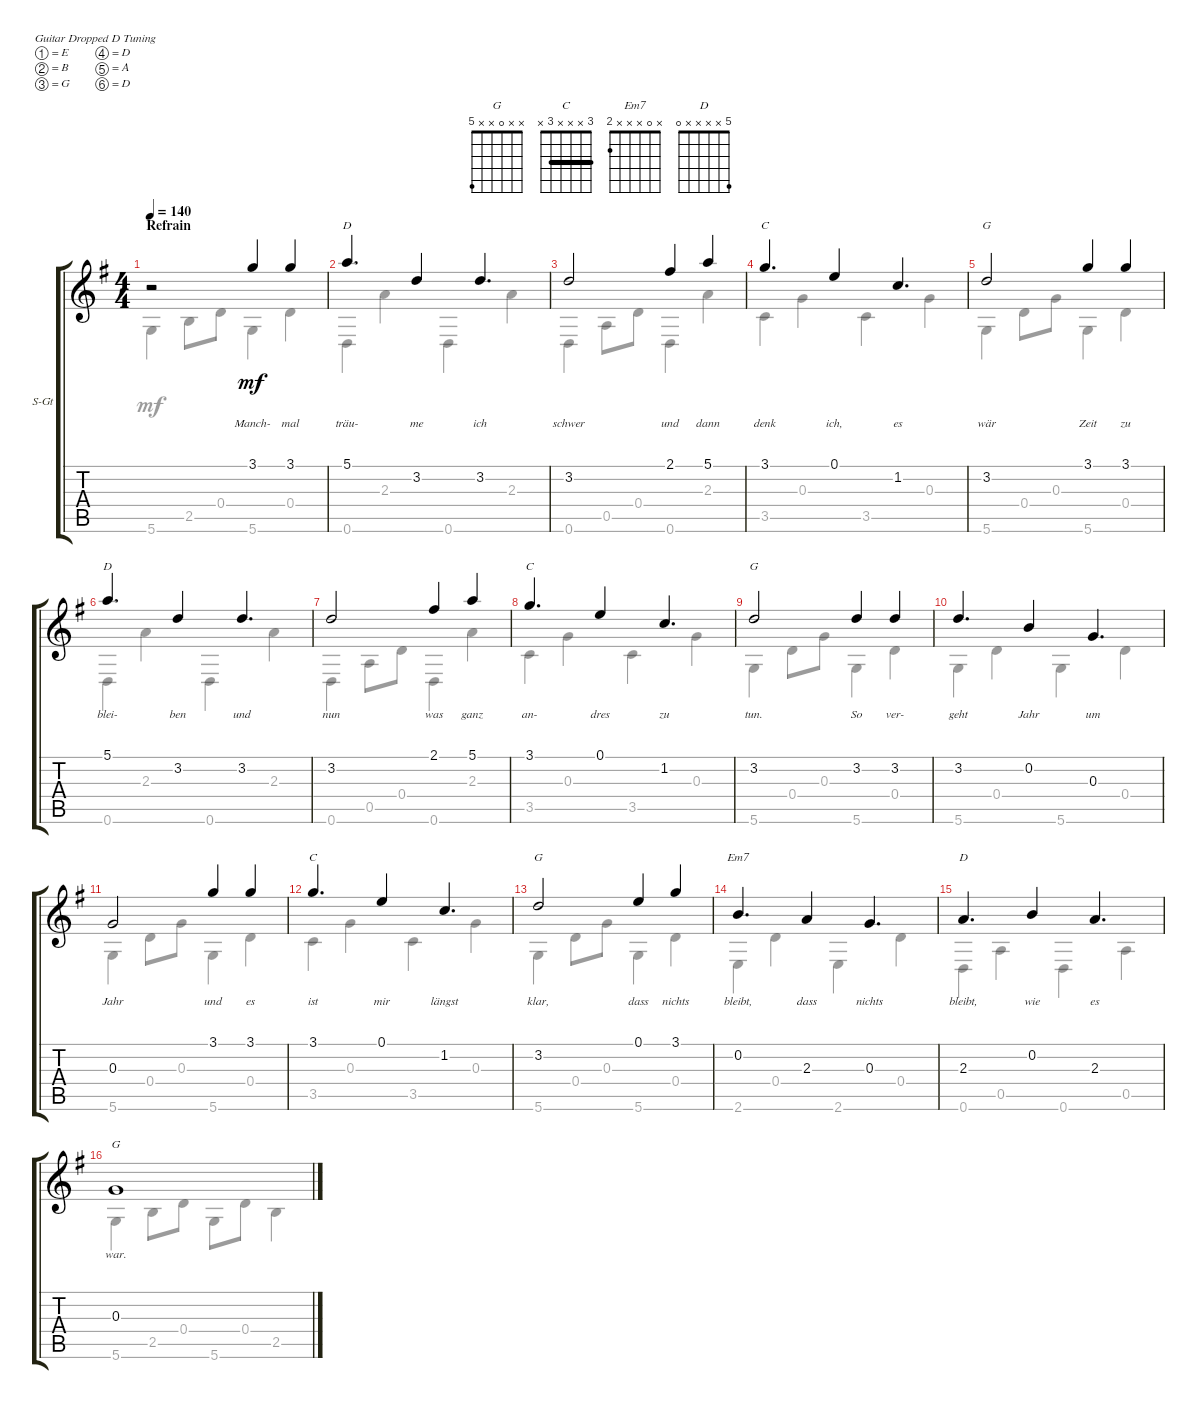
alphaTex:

\defaultSystemsLayout 4
\bracketExtendMode groupsimilarinstruments
\firstSystemTrackNameOrientation horizontal
\otherSystemsTrackNameOrientation horizontal
\track ("Steel Guitar" "S-Gt") {instrument acousticguitarsteel}
\staff {score tabs}
\tuning (E4 B3 G3 D3 A2 D2)
\chord ("G" x 3 x x x 5)
\chord ("C" 3 x x x 3 x) {barre 3}
\chord ("Em7" x 0 x x x 2)
\chord ("D" x x 2 x x 0)
\chord ("G" x x 0 x x 5)
\chord ("D" 5 x x x x 0)
\voice
\ts (4 4)
\section ("" "Refrain")
\tempo 140
\clef g2
\ks g
r.2{dy mf} 3.1.4{lyrics (0 "Manch-") lyrics (1 "") lyrics (2 "") lyrics (3 "") lyrics (4 "")} 3.1.4{lyrics (0 "mal") lyrics (1 "") lyrics (2 "") lyrics (3 "") lyrics (4 "")} |
5.1.4{d ch "D" lyrics (0 "träu-") lyrics (1 "") lyrics (2 "") lyrics (3 "") lyrics (4 "")} 3.2.4{lyrics (0 "me") lyrics (1 "") lyrics (2 "") lyrics (3 "") lyrics (4 "")} 3.2.4{d lyrics (0 "ich") lyrics (1 "") lyrics (2 "") lyrics (3 "") lyrics (4 "")} |
3.2.2{lyrics (0 "schwer") lyrics (1 "") lyrics (2 "") lyrics (3 "") lyrics (4 "")} 2.1.4{lyrics (0 "und") lyrics (1 "") lyrics (2 "") lyrics (3 "") lyrics (4 "")} 5.1.4{lyrics (0 "dann") lyrics (1 "") lyrics (2 "") lyrics (3 "") lyrics (4 "")} |
3.1.4{d ch "C" lyrics (0 "denk") lyrics (1 "") lyrics (2 "") lyrics (3 "") lyrics (4 "")} 0.1.4{lyrics (0 "ich,") lyrics (1 "") lyrics (2 "") lyrics (3 "") lyrics (4 "")} 1.2.4{d lyrics (0 "es") lyrics (1 "") lyrics (2 "") lyrics (3 "") lyrics (4 "")} |
3.2.2{ch "G" lyrics (0 "wär") lyrics (1 "") lyrics (2 "") lyrics (3 "") lyrics (4 "")} 3.1.4{lyrics (0 "Zeit") lyrics (1 "") lyrics (2 "") lyrics (3 "") lyrics (4 "")} 3.1.4{lyrics (0 "zu") lyrics (1 "") lyrics (2 "") lyrics (3 "") lyrics (4 "")} |
5.1.4{d ch "D" lyrics (0 "blei-") lyrics (1 "") lyrics (2 "") lyrics (3 "") lyrics (4 "")} 3.2.4{lyrics (0 "ben") lyrics (1 "") lyrics (2 "") lyrics (3 "") lyrics (4 "")} 3.2.4{d lyrics (0 "und") lyrics (1 "") lyrics (2 "") lyrics (3 "") lyrics (4 "")} |
3.2.2{lyrics (0 "nun") lyrics (1 "") lyrics (2 "") lyrics (3 "") lyrics (4 "")} 2.1.4{lyrics (0 "was") lyrics (1 "") lyrics (2 "") lyrics (3 "") lyrics (4 "")} 5.1.4{lyrics (0 "ganz") lyrics (1 "") lyrics (2 "") lyrics (3 "") lyrics (4 "")} |
3.1.4{d ch "C" lyrics (0 "an-") lyrics (1 "") lyrics (2 "") lyrics (3 "") lyrics (4 "")} 0.1.4{lyrics (0 "dres") lyrics (1 "") lyrics (2 "") lyrics (3 "") lyrics (4 "")} 1.2.4{d lyrics (0 "zu") lyrics (1 "") lyrics (2 "") lyrics (3 "") lyrics (4 "")} |
3.2.2{ch "G" lyrics (0 "tun.") lyrics (1 "") lyrics (2 "") lyrics (3 "") lyrics (4 "")} 3.2.4{lyrics (0 "So") lyrics (1 "") lyrics (2 "") lyrics (3 "") lyrics (4 "")} 3.2.4{lyrics (0 "ver-") lyrics (1 "") lyrics (2 "") lyrics (3 "") lyrics (4 "")} |
3.2.4{d lyrics (0 "geht") lyrics (1 "") lyrics (2 "") lyrics (3 "") lyrics (4 "")} 0.2.4{lyrics (0 "Jahr") lyrics (1 "") lyrics (2 "") lyrics (3 "") lyrics (4 "")} 0.3.4{d lyrics (0 "um") lyrics (1 "") lyrics (2 "") lyrics (3 "") lyrics (4 "")} |
0.3.2{lyrics (0 "Jahr") lyrics (1 "") lyrics (2 "") lyrics (3 "") lyrics (4 "")} 3.1.4{lyrics (0 "und") lyrics (1 "") lyrics (2 "") lyrics (3 "") lyrics (4 "")} 3.1.4{lyrics (0 "es") lyrics (1 "") lyrics (2 "") lyrics (3 "") lyrics (4 "")} |
3.1.4{d ch "C" lyrics (0 "ist") lyrics (1 "") lyrics (2 "") lyrics (3 "") lyrics (4 "")} 0.1.4{lyrics (0 "mir") lyrics (1 "") lyrics (2 "") lyrics (3 "") lyrics (4 "")} 1.2.4{d lyrics (0 "längst") lyrics (1 "") lyrics (2 "") lyrics (3 "") lyrics (4 "")} |
3.2.2{ch "G" lyrics (0 "klar,") lyrics (1 "") lyrics (2 "") lyrics (3 "") lyrics (4 "")} 0.1.4{lyrics (0 "dass") lyrics (1 "") lyrics (2 "") lyrics (3 "") lyrics (4 "")} 3.1.4{lyrics (0 "nichts") lyrics (1 "") lyrics (2 "") lyrics (3 "") lyrics (4 "")} |
0.2.4{d ch "Em7" lyrics (0 "bleibt,") lyrics (1 "") lyrics (2 "") lyrics (3 "") lyrics (4 "")} 2.3.4{lyrics (0 "dass") lyrics (1 "") lyrics (2 "") lyrics (3 "") lyrics (4 "")} 0.3.4{d lyrics (0 "nichts") lyrics (1 "") lyrics (2 "") lyrics (3 "") lyrics (4 "")} |
2.3.4{d ch "D" lyrics (0 "bleibt,") lyrics (1 "") lyrics (2 "") lyrics (3 "") lyrics (4 "")} 0.2.4{lyrics (0 "wie") lyrics (1 "") lyrics (2 "") lyrics (3 "") lyrics (4 "")} 2.3.4{d lyrics (0 "es") lyrics (1 "") lyrics (2 "") lyrics (3 "") lyrics (4 "")} |
0.3.1{ch "G" lyrics (0 "war.") lyrics (1 "") lyrics (2 "") lyrics (3 "") lyrics (4 "")}
\voice
\clef g2
\ottava regular
\simile none
\ks g
5.6.4{dy mf} 2.5.8 0.4.8 5.6.4 0.4.4 |
0.6.4 2.3.4 0.6.4 2.3.4 |
0.6.4 0.5.8 0.4.8 0.6.4 2.3.4 |
3.5.4 0.3.4 3.5.4 0.3.4 |
5.6.4 0.4.8 0.3.8 5.6.4 0.4.4 |
0.6.4 2.3.4 0.6.4 2.3.4 |
0.6.4 0.5.8 0.4.8 0.6.4 2.3.4 |
3.5.4 0.3.4 3.5.4 0.3.4 |
5.6.4 0.4.8 0.3.8 5.6.4 0.4.4 |
5.6.4 0.4.4 5.6.4 0.4.4 |
5.6.4 0.4.8 0.3.8 5.6.4 0.4.4 |
3.5.4 0.3.4 3.5.4 0.3.4 |
5.6.4 0.4.8 0.3.8 5.6.4 0.4.4 |
2.6.4 0.4.4 2.6.4 0.4.4 |
0.6.4 0.5.4 0.6.4 0.5.4 |
5.6.4 2.5.8 0.4.8 5.6.8 0.4.8 2.5.4
